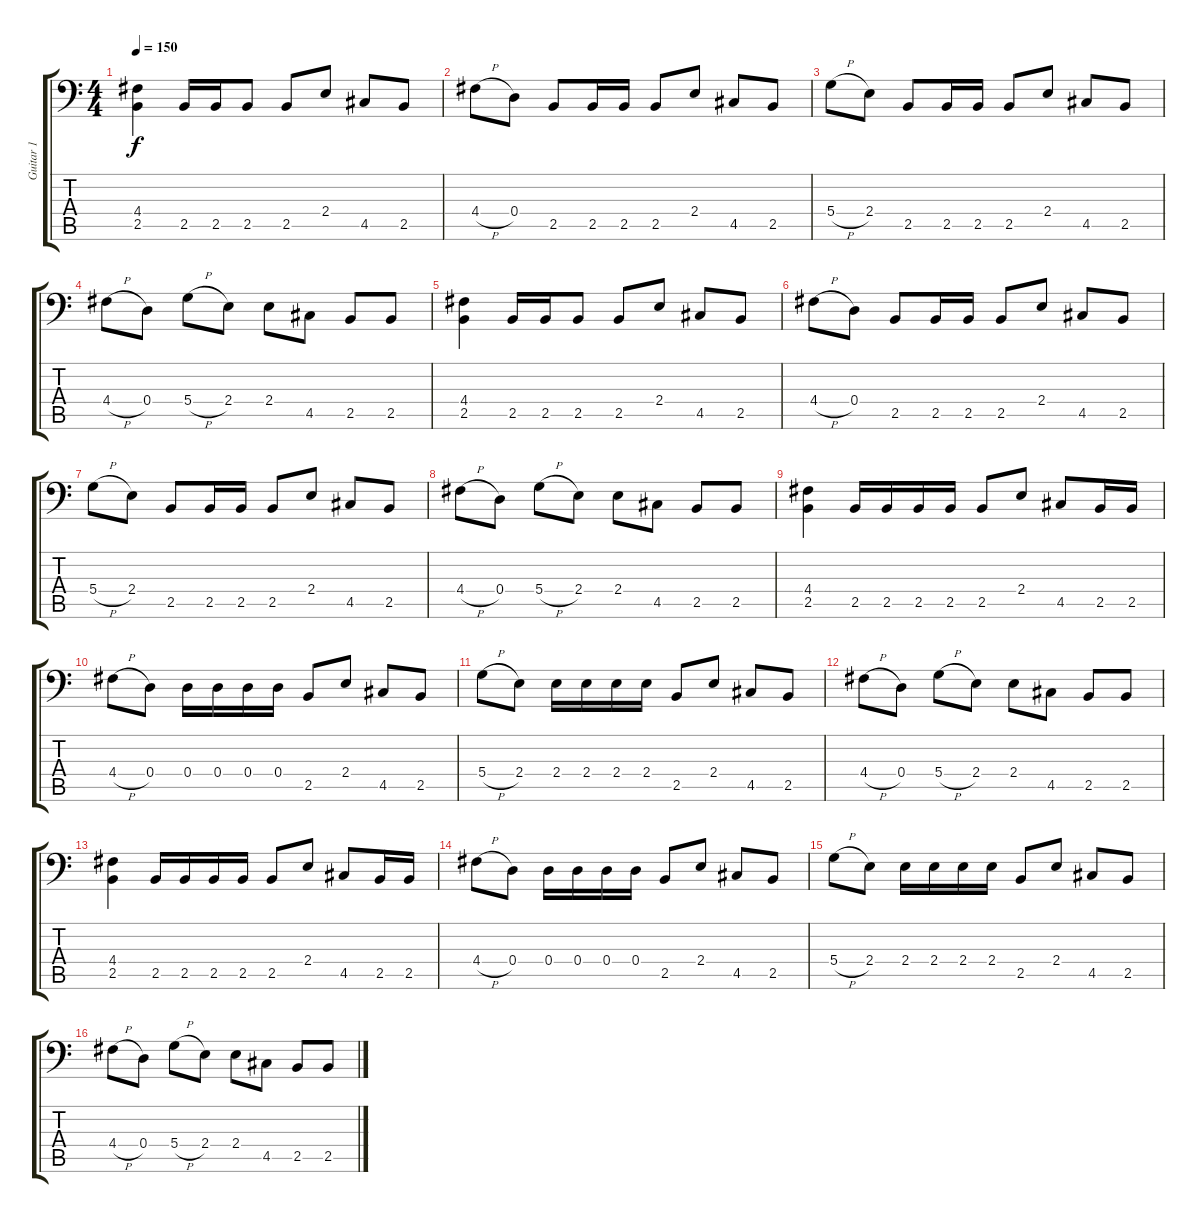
\track ("Guitar 1" "Guitar 1") {instrument distortionguitar}
\staff {score tabs}
\tuning (E3 B2 G2 D2 A1 E1) {hide}
\ts (4 4)
\tempo 150
\clef f4
\ks c
(4.4 2.5).4{dy f} 2.5.16 2.5.16 2.5.8 2.5.8 2.4.8 4.5.8 2.5.8 |
4.4{h}.8 0.4.8 2.5.8 2.5.16 2.5.16 2.5.8 2.4.8 4.5.8 2.5.8 |
5.4{h}.8 2.4.8 2.5.8 2.5.16 2.5.16 2.5.8 2.4.8 4.5.8 2.5.8 |
4.4{h}.8 0.4.8 5.4{h}.8 2.4.8 2.4.8 4.5.8 2.5.8 2.5.8 |
(4.4 2.5).4 2.5.16 2.5.16 2.5.8 2.5.8 2.4.8 4.5.8 2.5.8 |
4.4{h}.8 0.4.8 2.5.8 2.5.16 2.5.16 2.5.8 2.4.8 4.5.8 2.5.8 |
5.4{h}.8 2.4.8 2.5.8 2.5.16 2.5.16 2.5.8 2.4.8 4.5.8 2.5.8 |
4.4{h}.8 0.4.8 5.4{h}.8 2.4.8 2.4.8 4.5.8 2.5.8 2.5.8 |
(4.4 2.5).4 2.5.16 2.5.16 2.5.16 2.5.16 2.5.8 2.4.8 4.5.8 2.5.16 2.5.16 |
4.4{h}.8 0.4.8 0.4.16 0.4.16 0.4.16 0.4.16 2.5.8 2.4.8 4.5.8 2.5.8 |
5.4{h}.8 2.4.8 2.4.16 2.4.16 2.4.16 2.4.16 2.5.8 2.4.8 4.5.8 2.5.8 |
4.4{h}.8 0.4.8 5.4{h}.8 2.4.8 2.4.8 4.5.8 2.5.8 2.5.8 |
(4.4 2.5).4 2.5.16 2.5.16 2.5.16 2.5.16 2.5.8 2.4.8 4.5.8 2.5.16 2.5.16 |
4.4{h}.8 0.4.8 0.4.16 0.4.16 0.4.16 0.4.16 2.5.8 2.4.8 4.5.8 2.5.8 |
5.4{h}.8 2.4.8 2.4.16 2.4.16 2.4.16 2.4.16 2.5.8 2.4.8 4.5.8 2.5.8 |
4.4{h}.8 0.4.8 5.4{h}.8 2.4.8 2.4.8 4.5.8 2.5.8 2.5.8
